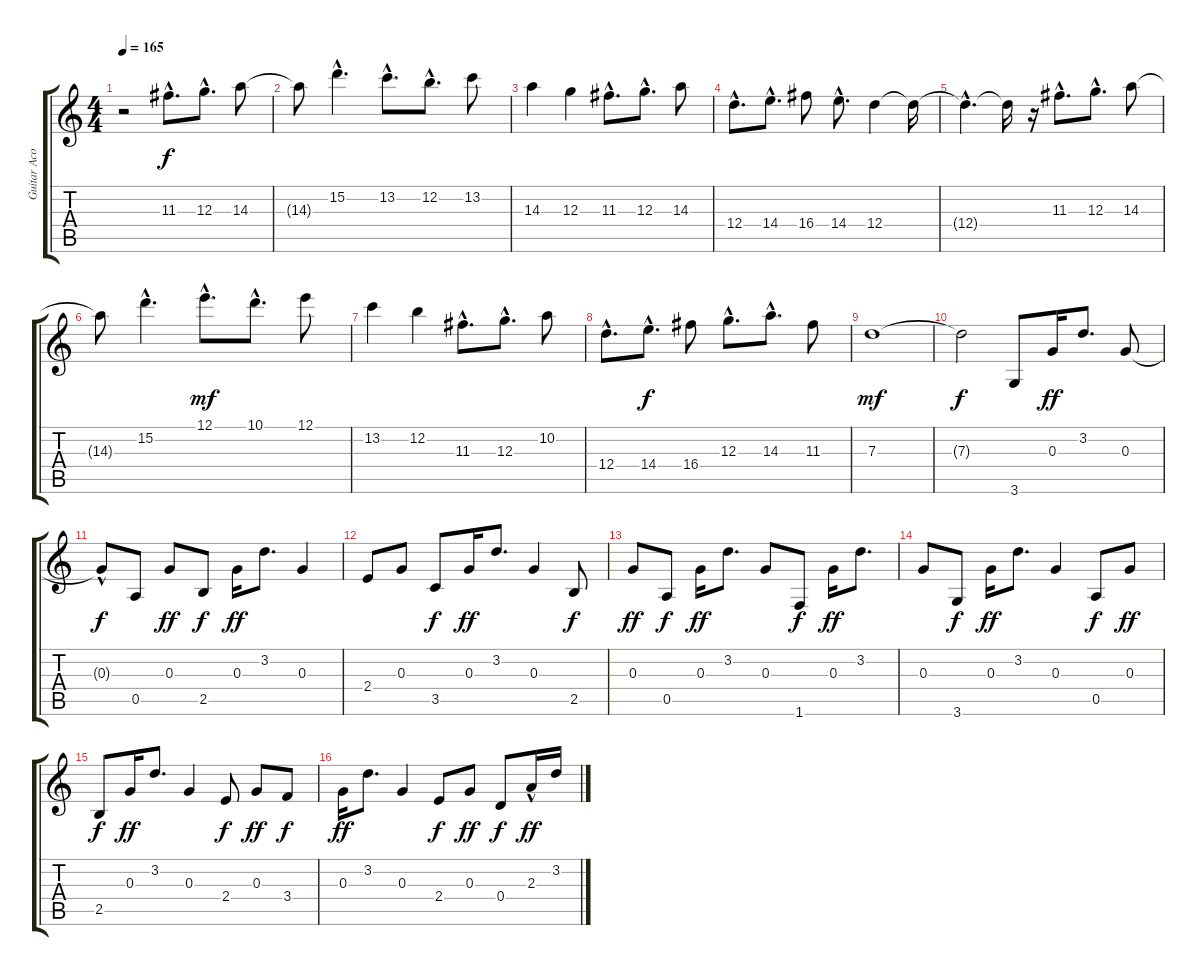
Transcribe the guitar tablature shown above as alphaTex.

\track ("Guitar Acou" "Guitar Aco") {instrument acousticguitarsteel}
\staff {score tabs}
\tuning (E4 B3 G3 D3 A2 E2) {hide}
\ts (4 4)
\tempo 165
\clef g2
\ks c
r.2{dy f} 11.3{hac}.8{d} 12.3{hac}.8{d} 14.3.8 |
14.3{t}.8 15.2{hac}.4{d} 13.2{hac}.8{d} 12.2{hac}.8{d} 13.2.8 |
14.3.4 12.3.4 11.3{hac}.8{d} 12.3{hac}.8{d} 14.3.8 |
12.4{hac}.8{d} 14.4{hac}.8{d} 16.4.8 14.4{hac}.8{d} 12.4.4 12.4{t}.16 |
12.4{hac t}.4{d} 12.4{t}.16 r.16 11.3{hac}.8{d} 12.3{hac}.8{d} 14.3.8 |
14.3{t}.8 15.2{hac}.4{d} 12.1{hac}.8{d dy mf} 10.1{hac}.8{d} 12.1.8 |
13.2.4 12.2.4 11.3{hac}.8{d} 12.3{hac}.8{d} 10.2.8 |
12.4{hac}.8{d} 14.4{hac}.8{d dy f} 16.4.8 12.3{hac}.8{d} 14.3{hac}.8{d} 11.3.8 |
7.3.1{dy mf} |
7.3{t}.2{dy f} 3.6.8 0.3.16{dy ff} 3.2.8{d} 0.3.8 |
0.3{hac t}.8{dy f} 0.5.8 0.3.8{dy ff} 2.5.8{dy f} 0.3.16{dy ff} 3.2.8{d} 0.3.4 |
2.4.8 0.3.8 3.5.8{dy f} 0.3.16{dy ff} 3.2.8{d} 0.3.4 2.5.8{dy f} |
0.3.8{dy ff} 0.5.8{dy f} 0.3.16{dy ff} 3.2.8{d} 0.3.8 1.6.8{dy f} 0.3.16{dy ff} 3.2.8{d} |
0.3.8 3.6.8{dy f} 0.3.16{dy ff} 3.2.8{d} 0.3.4 0.5.8{dy f} 0.3.8{dy ff} |
2.5.8{dy f} 0.3.16{dy ff} 3.2.8{d} 0.3.4 2.4.8{dy f} 0.3.8{dy ff} 3.4.8{dy f} |
0.3.16{dy ff} 3.2.8{d} 0.3.4 2.4.8{dy f} 0.3.8{dy ff} 0.4.8{dy f} 2.3{hac}.16{dy ff} 3.2.16
